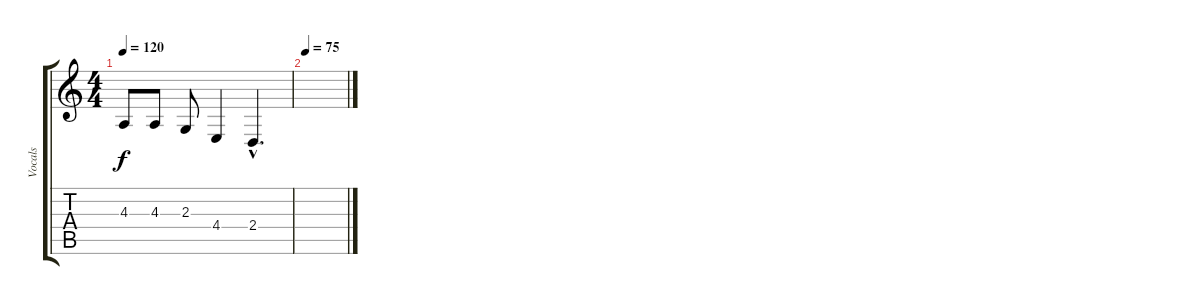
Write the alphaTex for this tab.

\track ("Vocals" "Vocals") {instrument oboe}
\staff {score tabs}
\tuning (D4 A3 F3 C3 G2 D2) {hide}
\ts (4 4)
\tempo 120
\clef g2
\ks c
4.3.8{dy f} 4.3.8 2.3.8 4.4.4 2.4{hac}.4{d} |
\tempo 75
